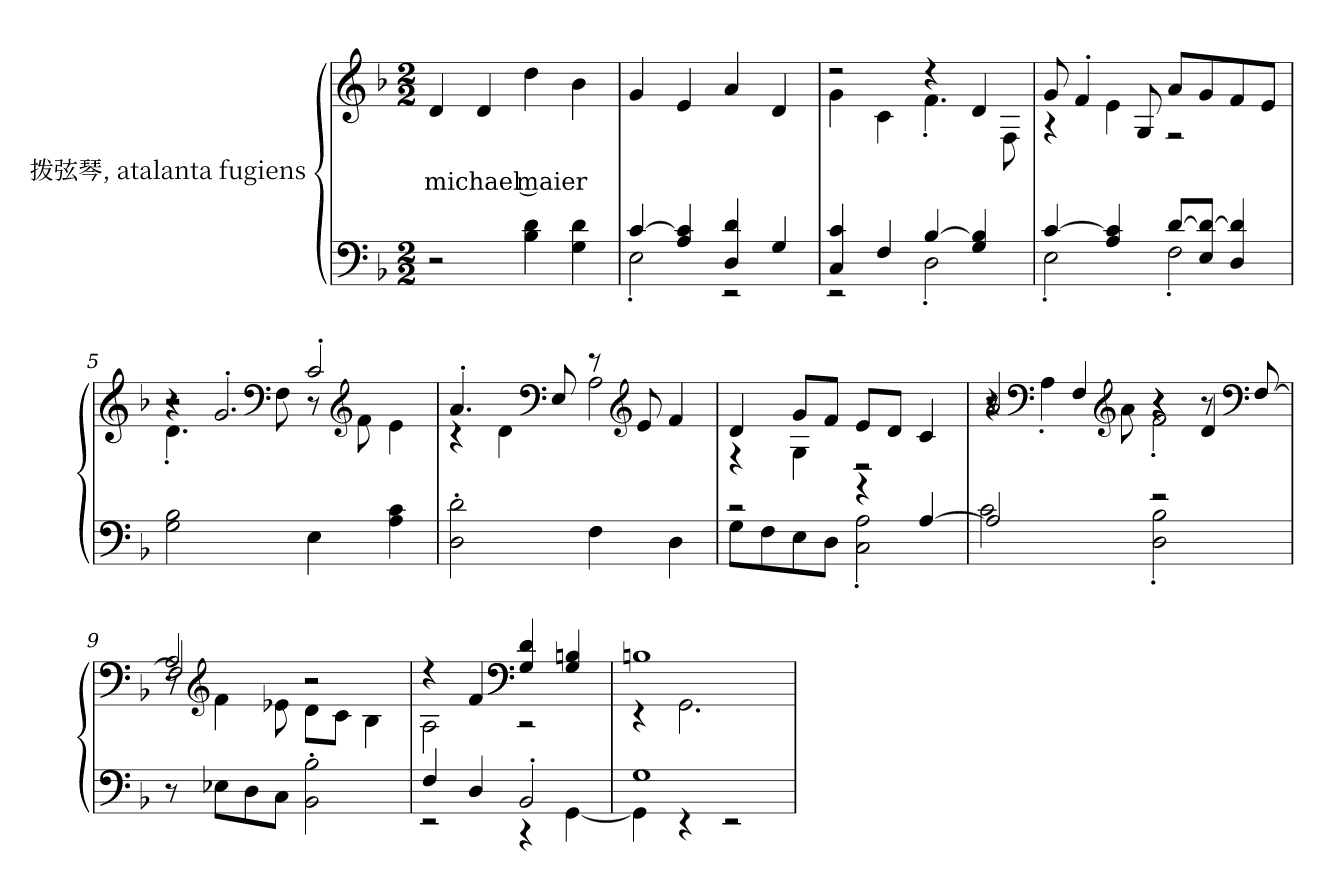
**kern	**kern	**text
*part1	*part1	*part1
*staff2	*staff1	*staff1
*I"拨弦琴, atalanta fugiens	*	*
*clefF4	*clefG2	*
*k[b-]	*k[b-]	*
*M2/2	*M2/2	*
*MM75	*MM75	*
=1	=1	=1
2r	4d/	michael maier
.	4d/	.
4B-\ 4d\	4dd\	.
4G\ 4d\	4b-\	.
=2	=2	=2
*^	*	*
[4c/	2E'\	4g/	.
4A/ 4c/]	.	4e/	.
4D/ 4d/	2r	4a/	.
4G/	.	4d/	.
=3	=3	=3	=3
*	*	*^	*
4C/ 4c/	2r	2r	4g\	.
4F/	.	.	4c\	.
[4B-/	2D'\	4r	4.f'\	.
4G/ 4B-/]	.	4d/	.	.
.	.	.	8F\	.
=4	=4	=4	=4	=4
[4c/	2E'\	8g/	4r	.
.	.	4f'/	.	.
4A/ 4c/]	.	.	4e\	.
.	.	8G/	.	.
[8d/L	2F'\	8a/L	2r	.
8E/ 8d/_J	.	8g/	.	.
4D/ 4d/]	.	8f/	.	.
.	.	8e/J	.	.
*v	*v	*	*	*
!!LO:LB:g=z
=5	=5	=5	=5
*	*	*^	*
2G\ 2B-\	4r	4.d'\	2r	.
.	2.g'/	.	.	.
*	*clefF4	*	*	*
.	.	8F\	.	.
4E\	.	8r	2c'/	.
*	*clefG2	*	*	*
.	.	8f\	.	.
4A\ 4c\	.	4e\	.	.
*	*	*v	*v	*
=6	=6	=6	=6
2D\' 2d\'	4.a'/	4r	.
.	.	4d\	.
*	*clefF4	*	*
.	8E/	.	.
4F\	8r	2A\	.
*	*clefG2	*	*
.	8e/	.	.
4D\	4f/	.	.
=7	=7	=7	=7
*^	*	*	*
2r	8G\L	4d/	4r	.
.	8F\	.	.	.
.	8E\	8g/L	4G\	.
.	8D\J	8f/J	.	.
4r	2C\' 2A\'	8e/L	2r	.
.	.	8d/J	.	.
[4A/	.	4c/	.	.
=8	=8	=8	=8	=8
*	*	*	*^	*
2A/]	2c\	2a/	8r	4r	.
*	*	*clefF4	*	*	*
.	.	.	4A'\	.	.
.	.	.	.	4F/	.
*	*	*clefG2	*	*	*
.	.	.	8a\	.	.
2r	2D\' 2B-\'	4r	2f'\	4r	.
.	.	4d/	.	8r	.
*	*	*clefF4	*	*	*
.	.	.	.	[8F/	.
*v	*v	*	*	*	*
!!LO:LB:g=z	!!	!!
=9	=9	=9	=9	=9
*	*MM70	*	*	*
8r	2A/	8r	2F/]	.
*	*clefG2	*	*	*
8E-X\L	.	4f\	.	.
8D\	.	.	.	.
8C\J	.	8e-X\	.	.
2BB-\' 2B-\'	2r	8d\L	2r	.
.	.	8c\J	.	.
.	.	4B-\	.	.
*	*v	*v	*v	*
=10	=10	=10
*	*MM65	*
*^	*^	*
4F/	2r	4r	2A\	.
4D/	.	4f/	.	.
*	*	*clefF4	*	*
2BB-'/	4r	4G/ 4d/	2r	.
.	[4GG\	4G/ 4Bn/	.	.
=11	=11	=11	=11	=11
1G	4GG\]	1Bn	4r	.
.	4r	.	2.GG\	.
.	2r	.	.	.
*v	*v	*	*	*
*	*v	*v	*
=	=	=
*-	*-	*-
